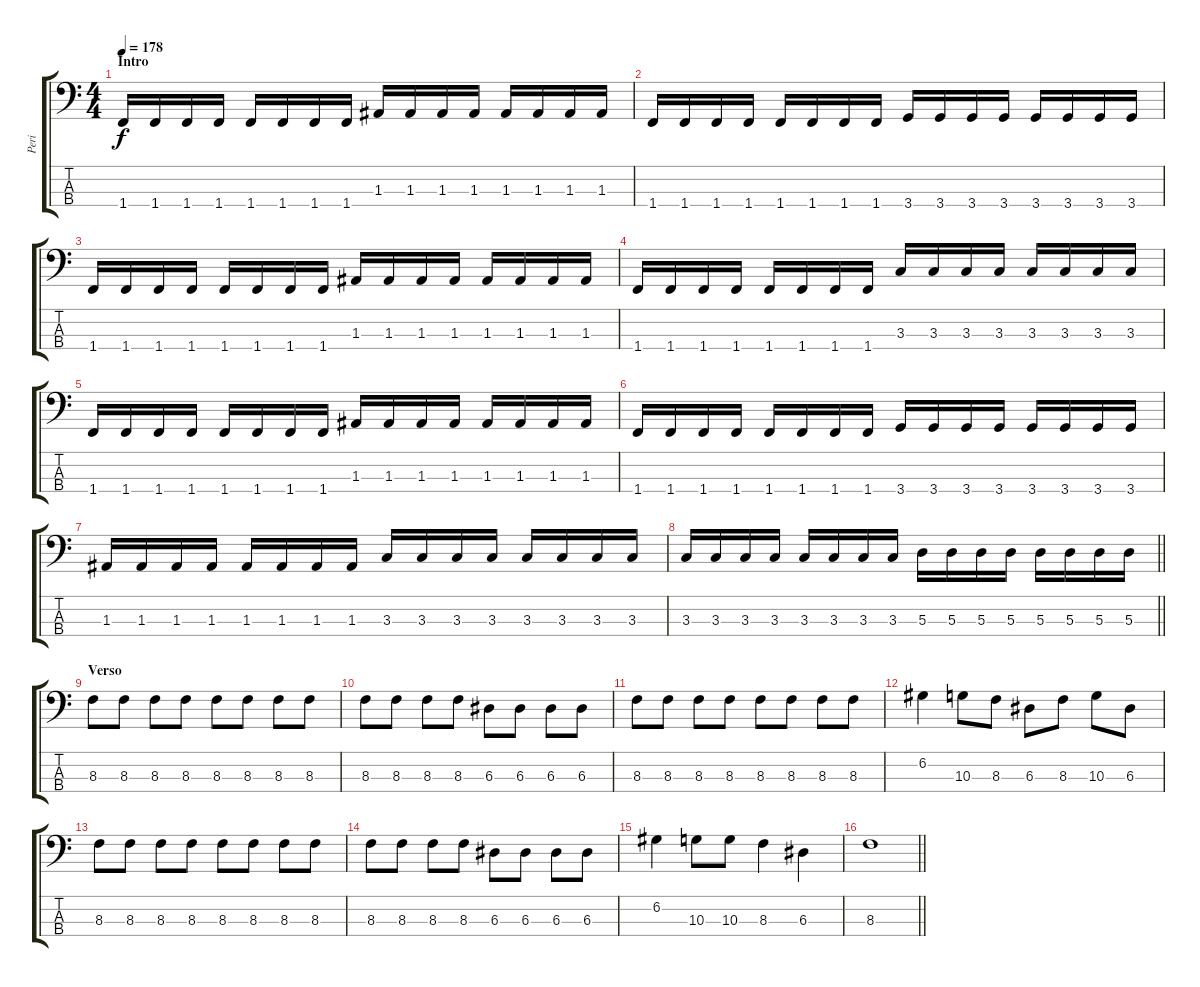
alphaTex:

\track ("Peri" "Peri") {instrument electricbassfinger}
\staff {score tabs}
\tuning (G2 D2 A1 E1) {hide}
\ts (4 4)
\section ("" "Intro")
\tempo 178
\clef f4
\ks c
1.4.16{dy f} 1.4.16 1.4.16 1.4.16 1.4.16 1.4.16 1.4.16 1.4.16 1.3.16 1.3.16 1.3.16 1.3.16 1.3.16 1.3.16 1.3.16 1.3.16 |
1.4.16 1.4.16 1.4.16 1.4.16 1.4.16 1.4.16 1.4.16 1.4.16 3.4.16 3.4.16 3.4.16 3.4.16 3.4.16 3.4.16 3.4.16 3.4.16 |
1.4.16 1.4.16 1.4.16 1.4.16 1.4.16 1.4.16 1.4.16 1.4.16 1.3.16 1.3.16 1.3.16 1.3.16 1.3.16 1.3.16 1.3.16 1.3.16 |
1.4.16 1.4.16 1.4.16 1.4.16 1.4.16 1.4.16 1.4.16 1.4.16 3.3.16 3.3.16 3.3.16 3.3.16 3.3.16 3.3.16 3.3.16 3.3.16 |
1.4.16 1.4.16 1.4.16 1.4.16 1.4.16 1.4.16 1.4.16 1.4.16 1.3.16 1.3.16 1.3.16 1.3.16 1.3.16 1.3.16 1.3.16 1.3.16 |
1.4.16 1.4.16 1.4.16 1.4.16 1.4.16 1.4.16 1.4.16 1.4.16 3.4.16 3.4.16 3.4.16 3.4.16 3.4.16 3.4.16 3.4.16 3.4.16 |
1.3.16 1.3.16 1.3.16 1.3.16 1.3.16 1.3.16 1.3.16 1.3.16 3.3.16 3.3.16 3.3.16 3.3.16 3.3.16 3.3.16 3.3.16 3.3.16 |
\barLineRight lightlight
3.3.16 3.3.16 3.3.16 3.3.16 3.3.16 3.3.16 3.3.16 3.3.16 5.3.16 5.3.16 5.3.16 5.3.16 5.3.16 5.3.16 5.3.16 5.3.16 |
\section ("" "Verso")
8.3.8 8.3.8 8.3.8 8.3.8 8.3.8 8.3.8 8.3.8 8.3.8 |
8.3.8 8.3.8 8.3.8 8.3.8 6.3.8 6.3.8 6.3.8 6.3.8 |
8.3.8 8.3.8 8.3.8 8.3.8 8.3.8 8.3.8 8.3.8 8.3.8 |
6.2.4 10.3.8 8.3.8 6.3.8 8.3.8 10.3.8 6.3.8 |
8.3.8 8.3.8 8.3.8 8.3.8 8.3.8 8.3.8 8.3.8 8.3.8 |
8.3.8 8.3.8 8.3.8 8.3.8 6.3.8 6.3.8 6.3.8 6.3.8 |
6.2.4 10.3.8 10.3.8 8.3.4 6.3.4 |
\barLineRight lightlight
8.3.1
